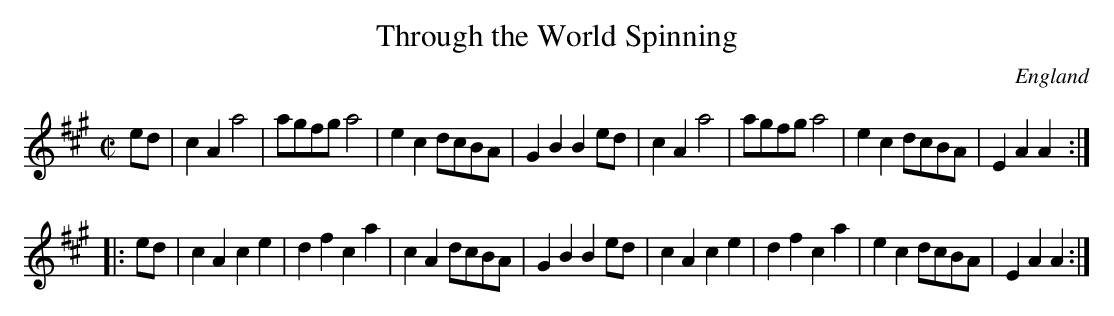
X:1
T:Through the World Spinning
M:C|
O:England
K:A major
ed|\
c2A2 a4| agfg a4| e2c2 dcBA| G2B2 B2ed| \
c2A2 a4| agfg a4| e2c2 dcBA| E2A2 A2::
ed|\
c2A2 c2e2| d2f2 c2a2| c2A2 dcBA| G2B2 B2ed|\
c2A2 c2e2| d2f2 c2a2| e2c2 dcBA| E2A2 A2:|
